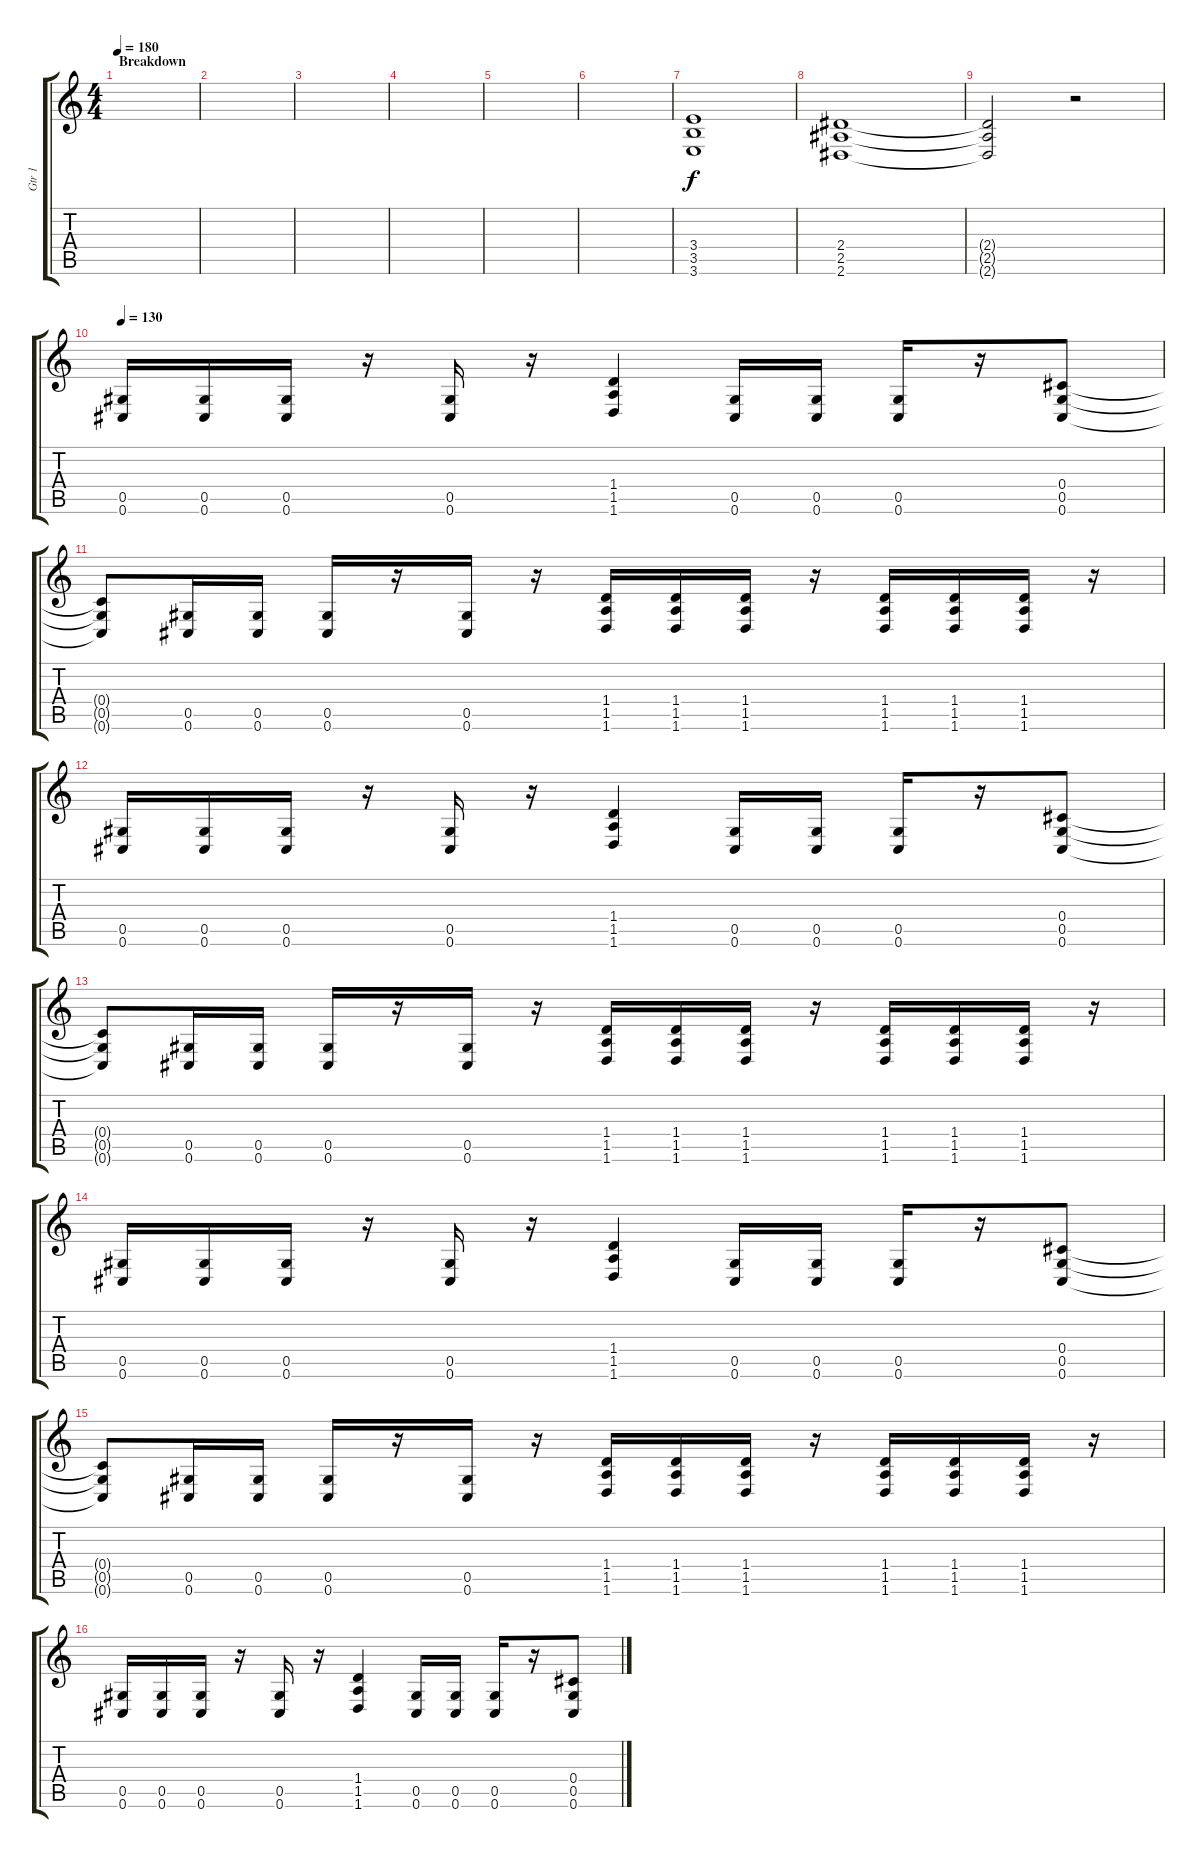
\track ("Gtr 1" "Gtr 1") {instrument distortionguitar}
\staff {score tabs}
\tuning (Eb4 Bb3 Gb3 Db3 Ab2 Db2) {hide}
\ts (4 4)
\section ("" "Breakdown")
\tempo 180
\clef g2
\ks c
|
|
|
|
|
|
(3.4 3.5 3.6).1 |
(2.4 2.5 2.6).1 |
(2.4{t} 2.5{t} 2.6{t}).2 r.2 |
\tempo 130
(0.5 0.6).16 (0.5 0.6).16 (0.5 0.6).16 r.16 (0.5 0.6).16 r.16 (1.4 1.5 1.6).4 (0.5 0.6).16 (0.5 0.6).16 (0.5 0.6).16 r.16 (0.4 0.5 0.6).8 |
(0.4{t} 0.5{t} 0.6{t}).8 (0.5 0.6).16 (0.5 0.6).16 (0.5 0.6).16 r.16 (0.5 0.6).16 r.16 (1.4 1.5 1.6).16 (1.4 1.5 1.6).16 (1.4 1.5 1.6).16 r.16 (1.4 1.5 1.6).16 (1.4 1.5 1.6).16 (1.4 1.5 1.6).16 r.16 |
(0.5 0.6).16 (0.5 0.6).16 (0.5 0.6).16 r.16 (0.5 0.6).16 r.16 (1.4 1.5 1.6).4 (0.5 0.6).16 (0.5 0.6).16 (0.5 0.6).16 r.16 (0.4 0.5 0.6).8 |
(0.4{t} 0.5{t} 0.6{t}).8 (0.5 0.6).16 (0.5 0.6).16 (0.5 0.6).16 r.16 (0.5 0.6).16 r.16 (1.4 1.5 1.6).16 (1.4 1.5 1.6).16 (1.4 1.5 1.6).16 r.16 (1.4 1.5 1.6).16 (1.4 1.5 1.6).16 (1.4 1.5 1.6).16 r.16 |
(0.5 0.6).16 (0.5 0.6).16 (0.5 0.6).16 r.16 (0.5 0.6).16 r.16 (1.4 1.5 1.6).4 (0.5 0.6).16 (0.5 0.6).16 (0.5 0.6).16 r.16 (0.4 0.5 0.6).8 |
(0.4{t} 0.5{t} 0.6{t}).8 (0.5 0.6).16 (0.5 0.6).16 (0.5 0.6).16 r.16 (0.5 0.6).16 r.16 (1.4 1.5 1.6).16 (1.4 1.5 1.6).16 (1.4 1.5 1.6).16 r.16 (1.4 1.5 1.6).16 (1.4 1.5 1.6).16 (1.4 1.5 1.6).16 r.16 |
(0.5 0.6).16 (0.5 0.6).16 (0.5 0.6).16 r.16 (0.5 0.6).16 r.16 (1.4 1.5 1.6).4 (0.5 0.6).16 (0.5 0.6).16 (0.5 0.6).16 r.16 (0.4 0.5 0.6).8
